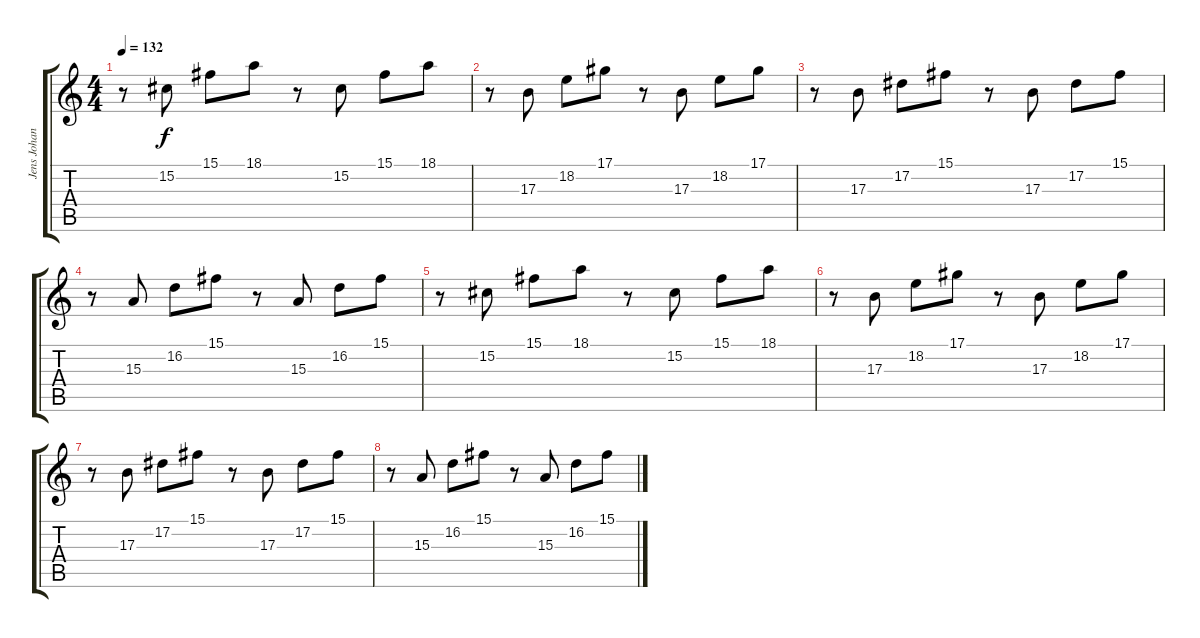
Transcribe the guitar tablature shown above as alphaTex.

\track ("Jens Johansson (Keyboard)" "Jens Johan") {instrument lead5charang}
\staff {score tabs}
\tuning (Eb4 Bb3 Gb3 Db3 Ab2 Eb2) {hide}
\ts (4 4)
\tempo 132
\clef g2
\ks c
r.8{dy f volume 8} 15.2.8{instrument brasssection} 15.1.8 18.1.8 r.8 15.2.8 15.1.8 18.1.8 |
r.8 17.3.8 18.2.8 17.1.8 r.8 17.3.8 18.2.8 17.1.8 |
r.8 17.3.8 17.2.8 15.1.8 r.8 17.3.8 17.2.8 15.1.8 |
r.8 15.3.8 16.2.8 15.1.8 r.8 15.3.8 16.2.8 15.1.8 |
r.8{volume 0} 15.2.8{instrument brasssection} 15.1.8 18.1.8 r.8 15.2.8 15.1.8 18.1.8 |
r.8 17.3.8 18.2.8 17.1.8 r.8 17.3.8 18.2.8 17.1.8 |
r.8 17.3.8 17.2.8 15.1.8 r.8 17.3.8 17.2.8 15.1.8 |
r.8 15.3.8 16.2.8 15.1.8 r.8 15.3.8 16.2.8 15.1.8
